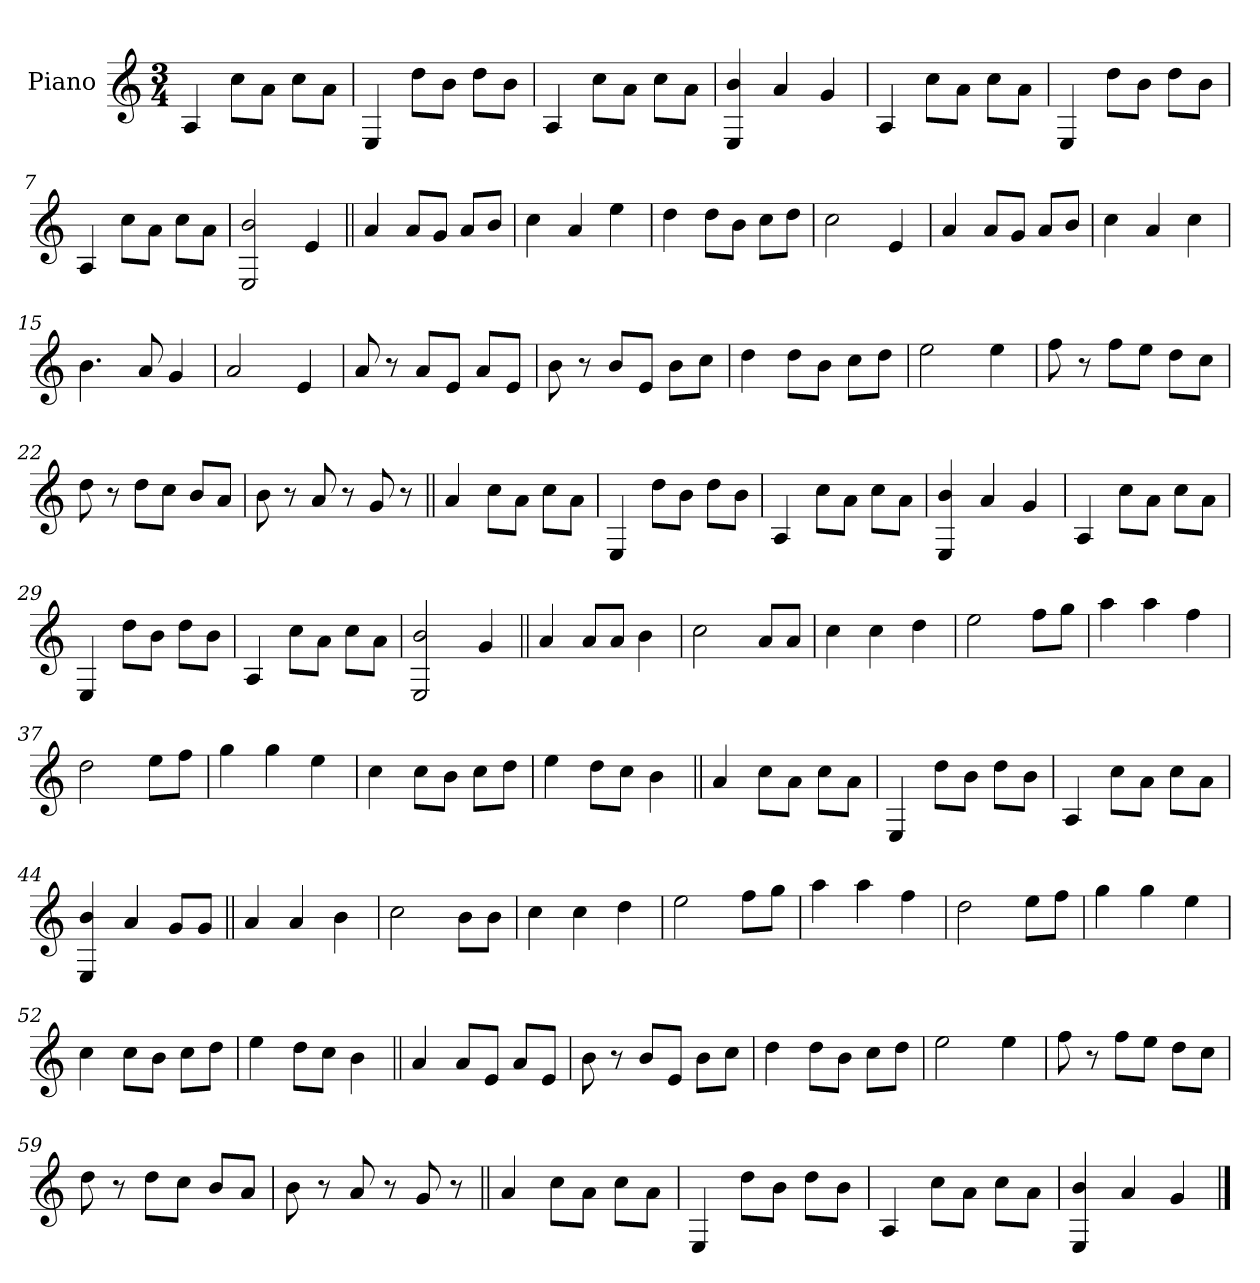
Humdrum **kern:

**kern
*part1
*staff1
*I"Piano
*I'Pno.
*clefG2
*k[]
*M3/4
*MM144
=1
4A!
8cc!L
8a!J
8cc!L
8a!J
=2
4E!
8dd!L
8b!J
8dd!L
8b!J
=3
4A!
8cc!L
8a!J
8cc!L
8a!J
=4
4E! 4b!
4a!
4g!
=5
4A!
8cc!L
8a!J
8cc!L
8a!J
=6
4E!
8dd!L
8b!J
8dd!L
8b!J
=7
4A!
8cc!L
8a!J
8cc!L
8a!J
=8
2E! 2b!
4e
=9||
4a
8aL
8gJ
8aL
8bJ
=10
4cc
4a
4ee
=11
4dd
8ddL
8bJ
8ccL
8ddJ
=12
2cc
4e
=13
4a
8aL
8gJ
8aL
8bJ
=14
4cc
4a
4cc
=15
4.b
8a
4g
=16
2a
4e
=17
8a
8r
8aL
8eJ
8aL
8eJ
=18
8b
8r
8bL
8eJ
8bL
8ccJ
=19
4dd
8ddL
8bJ
8ccL
8ddJ
=20
2ee
4ee
=21
8ff
8r
8ffL
8eeJ
8ddL
8ccJ
=22
8dd
8r
8ddL
8ccJ
8bL
8aJ
=23
8b
8r
8a
8r
8g
8r
=24||
4a
8cc!L
8a!J
8cc!L
8a!J
=25
4E!
8dd!L
8b!J
8dd!L
8b!J
=26
4A!
8cc!L
8a!J
8cc!L
8a!J
=27
4E! 4b!
4a!
4g!
=28
4A!
8cc!L
8a!J
8cc!L
8a!J
=29
4E!
8dd!L
8b!J
8dd!L
8b!J
=30
4A!
8cc!L
8a!J
8cc!L
8a!J
=31
2E! 2b!
4g
=32||
4a
8aL
8aJ
4b
=33
2cc
8aL
8aJ
=34
4cc
4cc
4dd
=35
2ee
8ffL
8ggJ
=36
4aa
4aa
4ff
=37
2dd
8eeL
8ffJ
=38
4gg
4gg
4ee
=39
4cc
8ccL
8bJ
8ccL
8ddJ
=40
4ee
8ddL
8ccJ
4b
=41||
4a
8cc!L
8a!J
8cc!L
8a!J
=42
4E!
8dd!L
8b!J
8dd!L
8b!J
=43
4A!
8cc!L
8a!J
8cc!L
8a!J
=44
4E! 4b!
4a!
8gL
8gJ
=45||
4a
4a
4b
=46
2cc
8bL
8bJ
=47
4cc
4cc
4dd
=48
2ee
8ffL
8ggJ
=49
4aa
4aa
4ff
=50
2dd
8eeL
8ffJ
=51
4gg
4gg
4ee
=52
4cc
8ccL
8bJ
8ccL
8ddJ
=53
4ee
8ddL
8ccJ
4b
=54||
4a
8aL
8eJ
8aL
8eJ
=55
8b
8r
8bL
8eJ
8bL
8ccJ
=56
4dd
8ddL
8bJ
8ccL
8ddJ
=57
2ee
4ee
=58
8ff
8r
8ffL
8eeJ
8ddL
8ccJ
=59
8dd
8r
8ddL
8ccJ
8bL
8aJ
=60
8b
8r
8a
8r
8g
8r
=61||
4a
8cc!L
8a!J
8cc!L
8a!J
=62
4E!
8dd!L
8b!J
8dd!L
8b!J
=63
4A!
8cc!L
8a!J
8cc!L
8a!J
=64
4E! 4b!
4a!
4g!
==
*-
